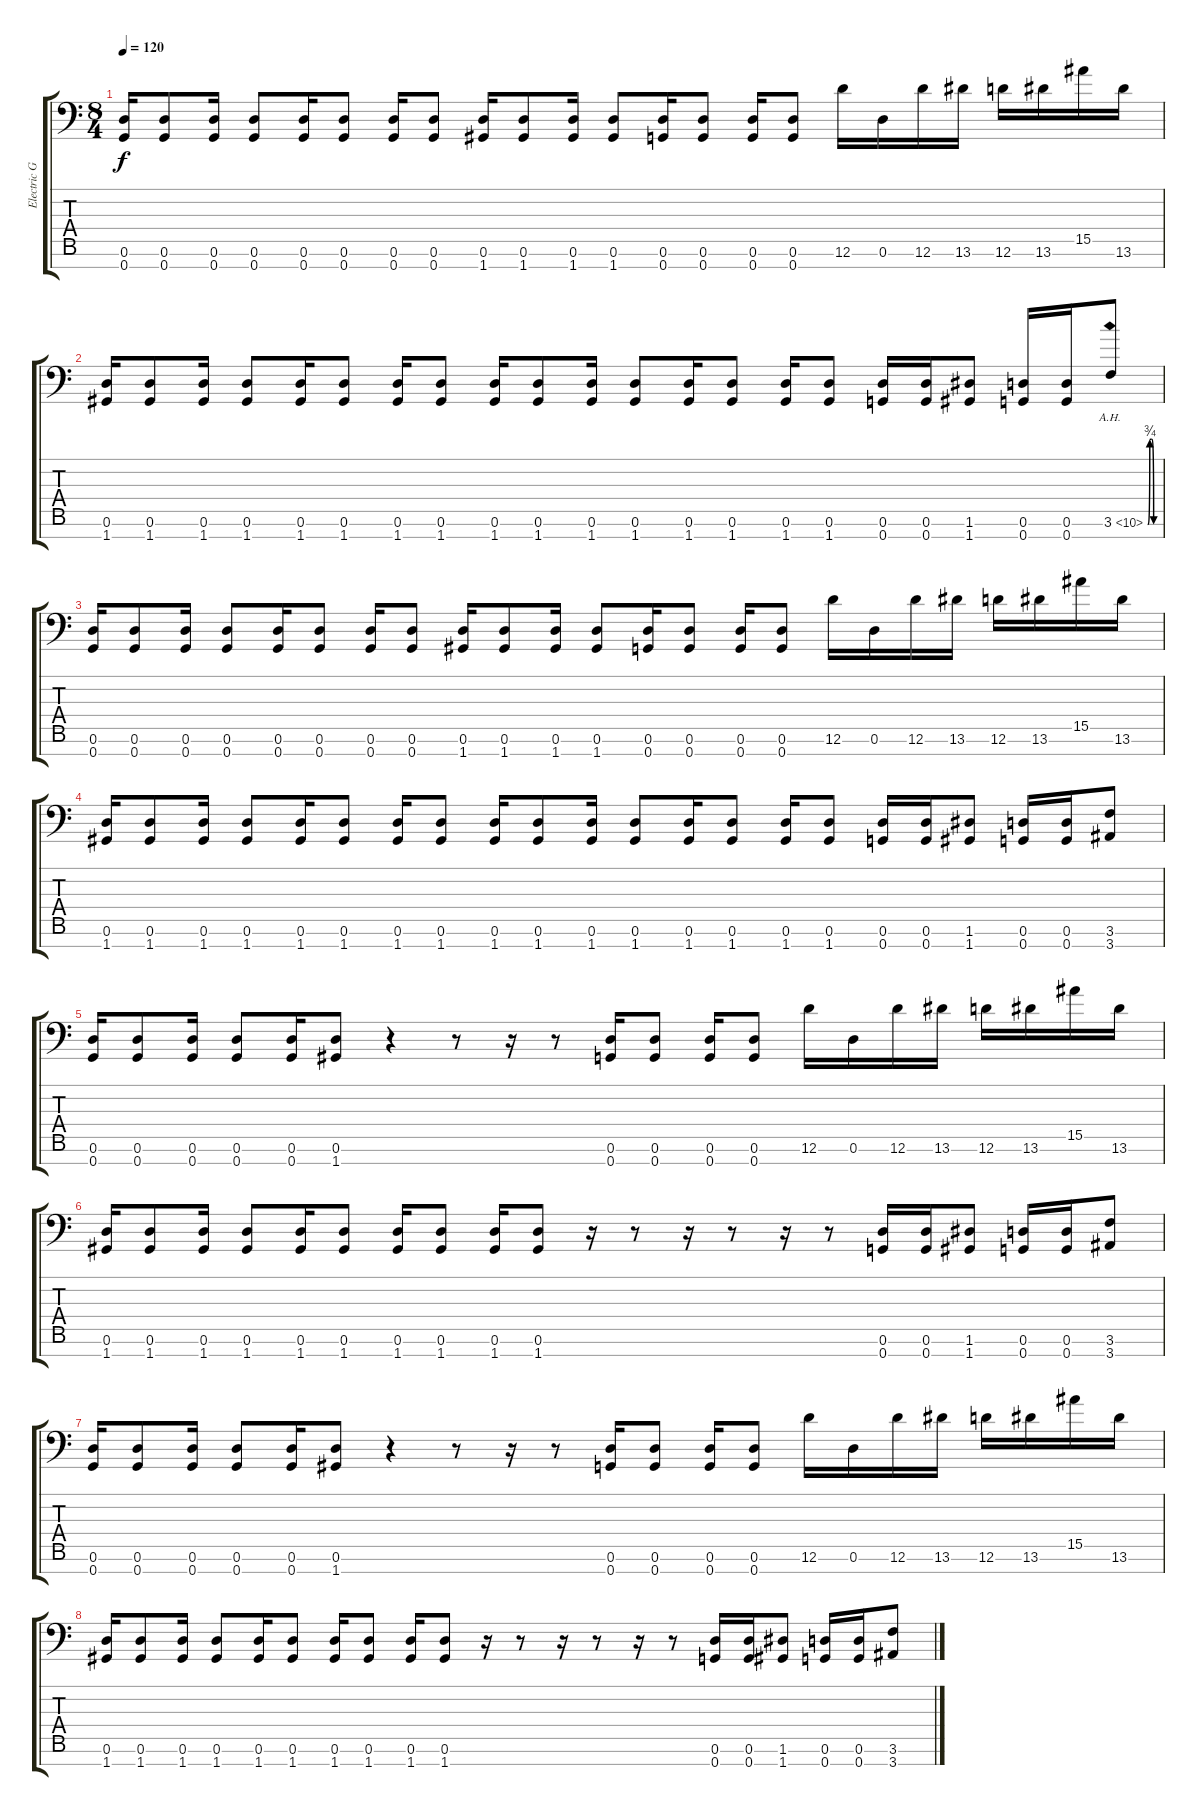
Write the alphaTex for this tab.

\track ("Electric Guitar" "Electric G") {instrument distortionguitar}
\staff {score tabs}
\tuning (D4 A3 F3 C3 G2 D2 G1) {hide}
\ts (8 4)
\tempo 120
\clef f4
\ks c
(0.6 0.7).16{dy f} (0.6 0.7).8 (0.6 0.7).16 (0.6 0.7).8 (0.6 0.7).16 (0.6 0.7).8 (0.6 0.7).16 (0.6 0.7).8 (0.6 1.7).16 (0.6 1.7).8 (0.6 1.7).16 (0.6 1.7).8 (0.6 0.7).16 (0.6 0.7).8 (0.6 0.7).16 (0.6 0.7).8 12.6.16 0.6.16 12.6.16 13.6.16 12.6.16 13.6.16 15.5.16 13.6.16 |
(0.6 1.7).16 (0.6 1.7).8 (0.6 1.7).16 (0.6 1.7).8 (0.6 1.7).16 (0.6 1.7).8 (0.6 1.7).16 (0.6 1.7).8 (0.6 1.7).16 (0.6 1.7).8 (0.6 1.7).16 (0.6 1.7).8 (0.6 1.7).16 (0.6 1.7).8 (0.6 1.7).16 (0.6 1.7).8 (0.6 0.7).16 (0.6 0.7).16 (1.6 1.7).8 (0.6 0.7).16 (0.6 0.7).16 3.6{be (custom 0 0 10 3 20 3 30 0 60 0) ah 7}.8 |
(0.6 0.7).16 (0.6 0.7).8 (0.6 0.7).16 (0.6 0.7).8 (0.6 0.7).16 (0.6 0.7).8 (0.6 0.7).16 (0.6 0.7).8 (0.6 1.7).16 (0.6 1.7).8 (0.6 1.7).16 (0.6 1.7).8 (0.6 0.7).16 (0.6 0.7).8 (0.6 0.7).16 (0.6 0.7).8 12.6.16 0.6.16 12.6.16 13.6.16 12.6.16 13.6.16 15.5.16 13.6.16 |
(0.6 1.7).16 (0.6 1.7).8 (0.6 1.7).16 (0.6 1.7).8 (0.6 1.7).16 (0.6 1.7).8 (0.6 1.7).16 (0.6 1.7).8 (0.6 1.7).16 (0.6 1.7).8 (0.6 1.7).16 (0.6 1.7).8 (0.6 1.7).16 (0.6 1.7).8 (0.6 1.7).16 (0.6 1.7).8 (0.6 0.7).16 (0.6 0.7).16 (1.6 1.7).8 (0.6 0.7).16 (0.6 0.7).16 (3.6 3.7).8 |
(0.6 0.7).16 (0.6 0.7).8 (0.6 0.7).16 (0.6 0.7).8 (0.6 0.7).16 (0.6 1.7).8 r.4 r.8 r.16 r.8 (0.6 0.7).16 (0.6 0.7).8 (0.6 0.7).16 (0.6 0.7).8 12.6.16 0.6.16 12.6.16 13.6.16 12.6.16 13.6.16 15.5.16 13.6.16 |
(0.6 1.7).16 (0.6 1.7).8 (0.6 1.7).16 (0.6 1.7).8 (0.6 1.7).16 (0.6 1.7).8 (0.6 1.7).16 (0.6 1.7).8 (0.6 1.7).16 (0.6 1.7).8 r.16 r.8 r.16 r.8 r.16 r.8 (0.6 0.7).16 (0.6 0.7).16 (1.6 1.7).8 (0.6 0.7).16 (0.6 0.7).16 (3.6 3.7).8 |
(0.6 0.7).16 (0.6 0.7).8 (0.6 0.7).16 (0.6 0.7).8 (0.6 0.7).16 (0.6 1.7).8 r.4 r.8 r.16 r.8 (0.6 0.7).16 (0.6 0.7).8 (0.6 0.7).16 (0.6 0.7).8 12.6.16 0.6.16 12.6.16 13.6.16 12.6.16 13.6.16 15.5.16 13.6.16 |
(0.6 1.7).16 (0.6 1.7).8 (0.6 1.7).16 (0.6 1.7).8 (0.6 1.7).16 (0.6 1.7).8 (0.6 1.7).16 (0.6 1.7).8 (0.6 1.7).16 (0.6 1.7).8 r.16 r.8 r.16 r.8 r.16 r.8 (0.6 0.7).16 (0.6 0.7).16 (1.6 1.7).8 (0.6 0.7).16 (0.6 0.7).16 (3.6 3.7).8
